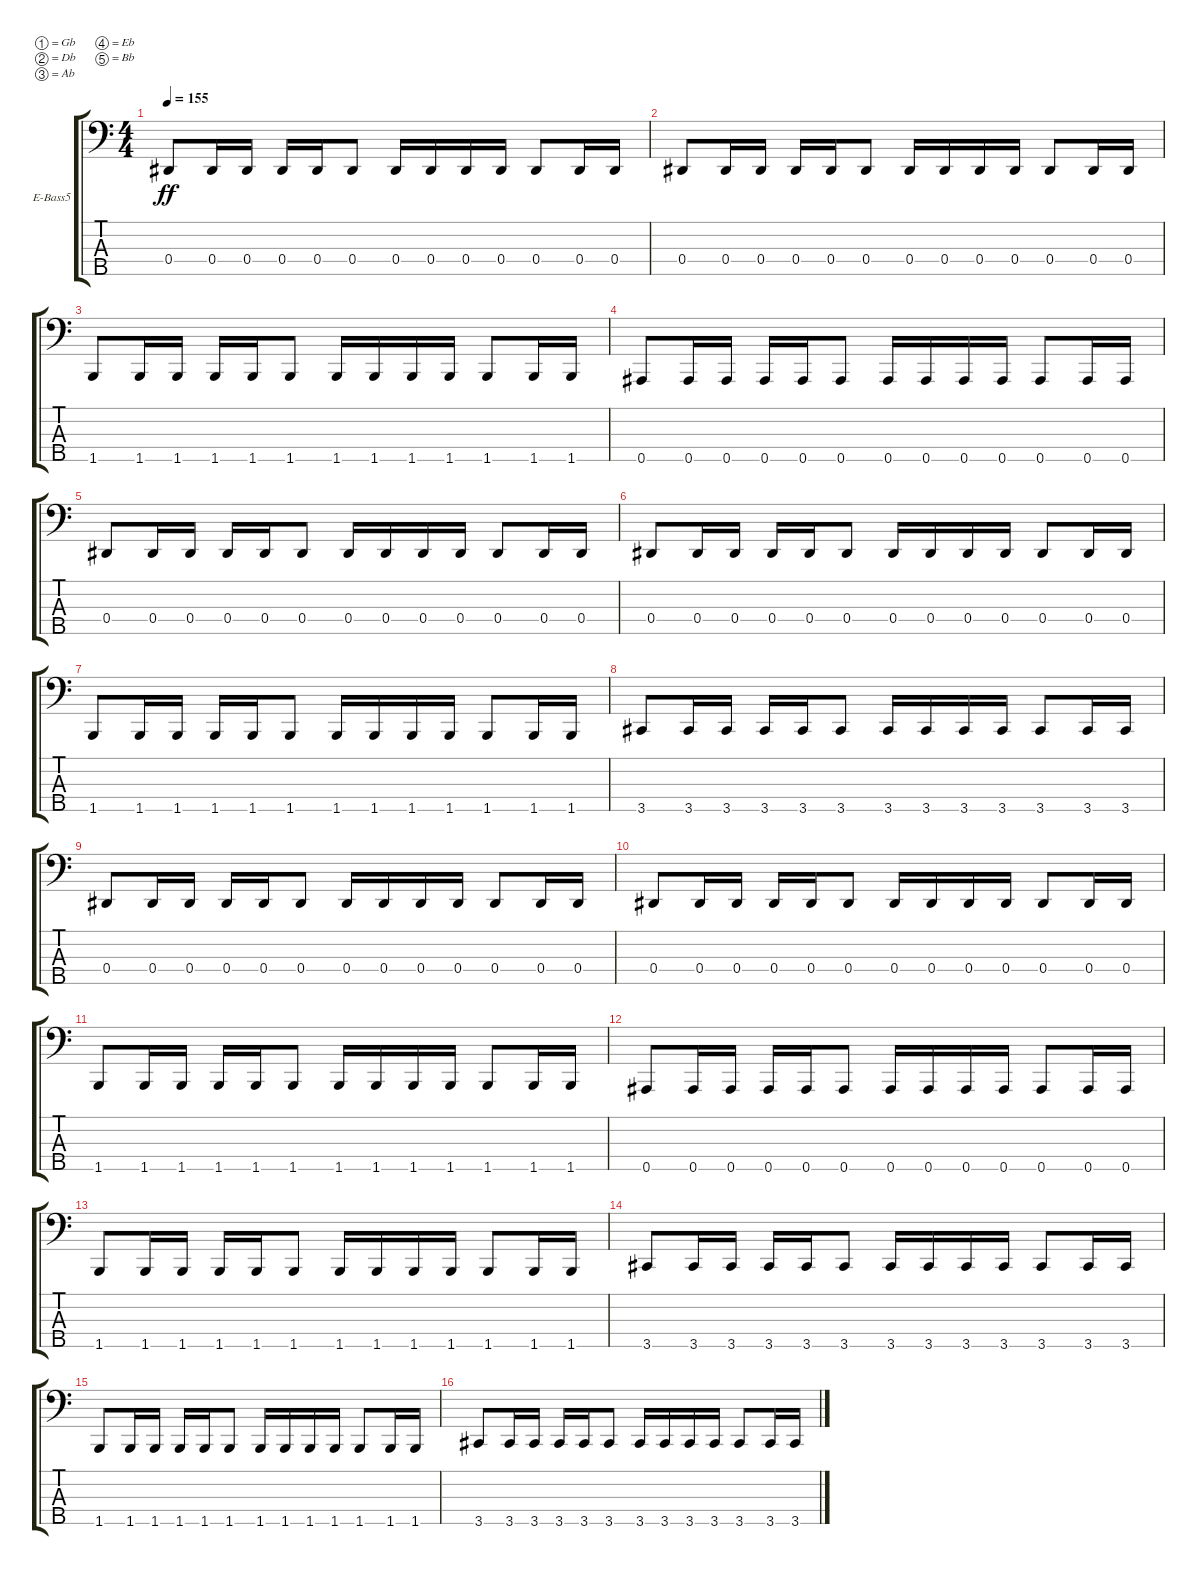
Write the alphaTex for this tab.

\defaultSystemsLayout 4
\bracketExtendMode groupsimilarinstruments
\firstSystemTrackNameOrientation horizontal
\otherSystemsTrackNameOrientation horizontal
\track ("Electric Bass" "E-Bass5") {instrument electricbassfinger}
\staff {score tabs}
\tuning (Gb2 Db2 Ab1 Eb1 Bb0)
\ts (4 4)
\tempo 155
\clef f4
\ks c
0.4.8{dy ff} 0.4.16 0.4.16 0.4.16 0.4.16 0.4.8 0.4.16 0.4.16 0.4.16 0.4.16 0.4.8 0.4.16 0.4.16 |
0.4.8 0.4.16 0.4.16 0.4.16 0.4.16 0.4.8 0.4.16 0.4.16 0.4.16 0.4.16 0.4.8 0.4.16 0.4.16 |
1.5.8 1.5.16 1.5.16 1.5.16 1.5.16 1.5.8 1.5.16 1.5.16 1.5.16 1.5.16 1.5.8 1.5.16 1.5.16 |
0.5.8 0.5.16 0.5.16 0.5.16 0.5.16 0.5.8 0.5.16 0.5.16 0.5.16 0.5.16 0.5.8 0.5.16 0.5.16 |
0.4.8 0.4.16 0.4.16 0.4.16 0.4.16 0.4.8 0.4.16 0.4.16 0.4.16 0.4.16 0.4.8 0.4.16 0.4.16 |
0.4.8 0.4.16 0.4.16 0.4.16 0.4.16 0.4.8 0.4.16 0.4.16 0.4.16 0.4.16 0.4.8 0.4.16 0.4.16 |
1.5.8 1.5.16 1.5.16 1.5.16 1.5.16 1.5.8 1.5.16 1.5.16 1.5.16 1.5.16 1.5.8 1.5.16 1.5.16 |
3.5.8 3.5.16 3.5.16 3.5.16 3.5.16 3.5.8 3.5.16 3.5.16 3.5.16 3.5.16 3.5.8 3.5.16 3.5.16 |
0.4.8 0.4.16 0.4.16 0.4.16 0.4.16 0.4.8 0.4.16 0.4.16 0.4.16 0.4.16 0.4.8 0.4.16 0.4.16 |
0.4.8 0.4.16 0.4.16 0.4.16 0.4.16 0.4.8 0.4.16 0.4.16 0.4.16 0.4.16 0.4.8 0.4.16 0.4.16 |
1.5.8 1.5.16 1.5.16 1.5.16 1.5.16 1.5.8 1.5.16 1.5.16 1.5.16 1.5.16 1.5.8 1.5.16 1.5.16 |
0.5.8 0.5.16 0.5.16 0.5.16 0.5.16 0.5.8 0.5.16 0.5.16 0.5.16 0.5.16 0.5.8 0.5.16 0.5.16 |
1.5.8 1.5.16 1.5.16 1.5.16 1.5.16 1.5.8 1.5.16 1.5.16 1.5.16 1.5.16 1.5.8 1.5.16 1.5.16 |
3.5.8 3.5.16 3.5.16 3.5.16 3.5.16 3.5.8 3.5.16 3.5.16 3.5.16 3.5.16 3.5.8 3.5.16 3.5.16 |
1.5.8 1.5.16 1.5.16 1.5.16 1.5.16 1.5.8 1.5.16 1.5.16 1.5.16 1.5.16 1.5.8 1.5.16 1.5.16 |
3.5.8 3.5.16 3.5.16 3.5.16 3.5.16 3.5.8 3.5.16 3.5.16 3.5.16 3.5.16 3.5.8 3.5.16 3.5.16
